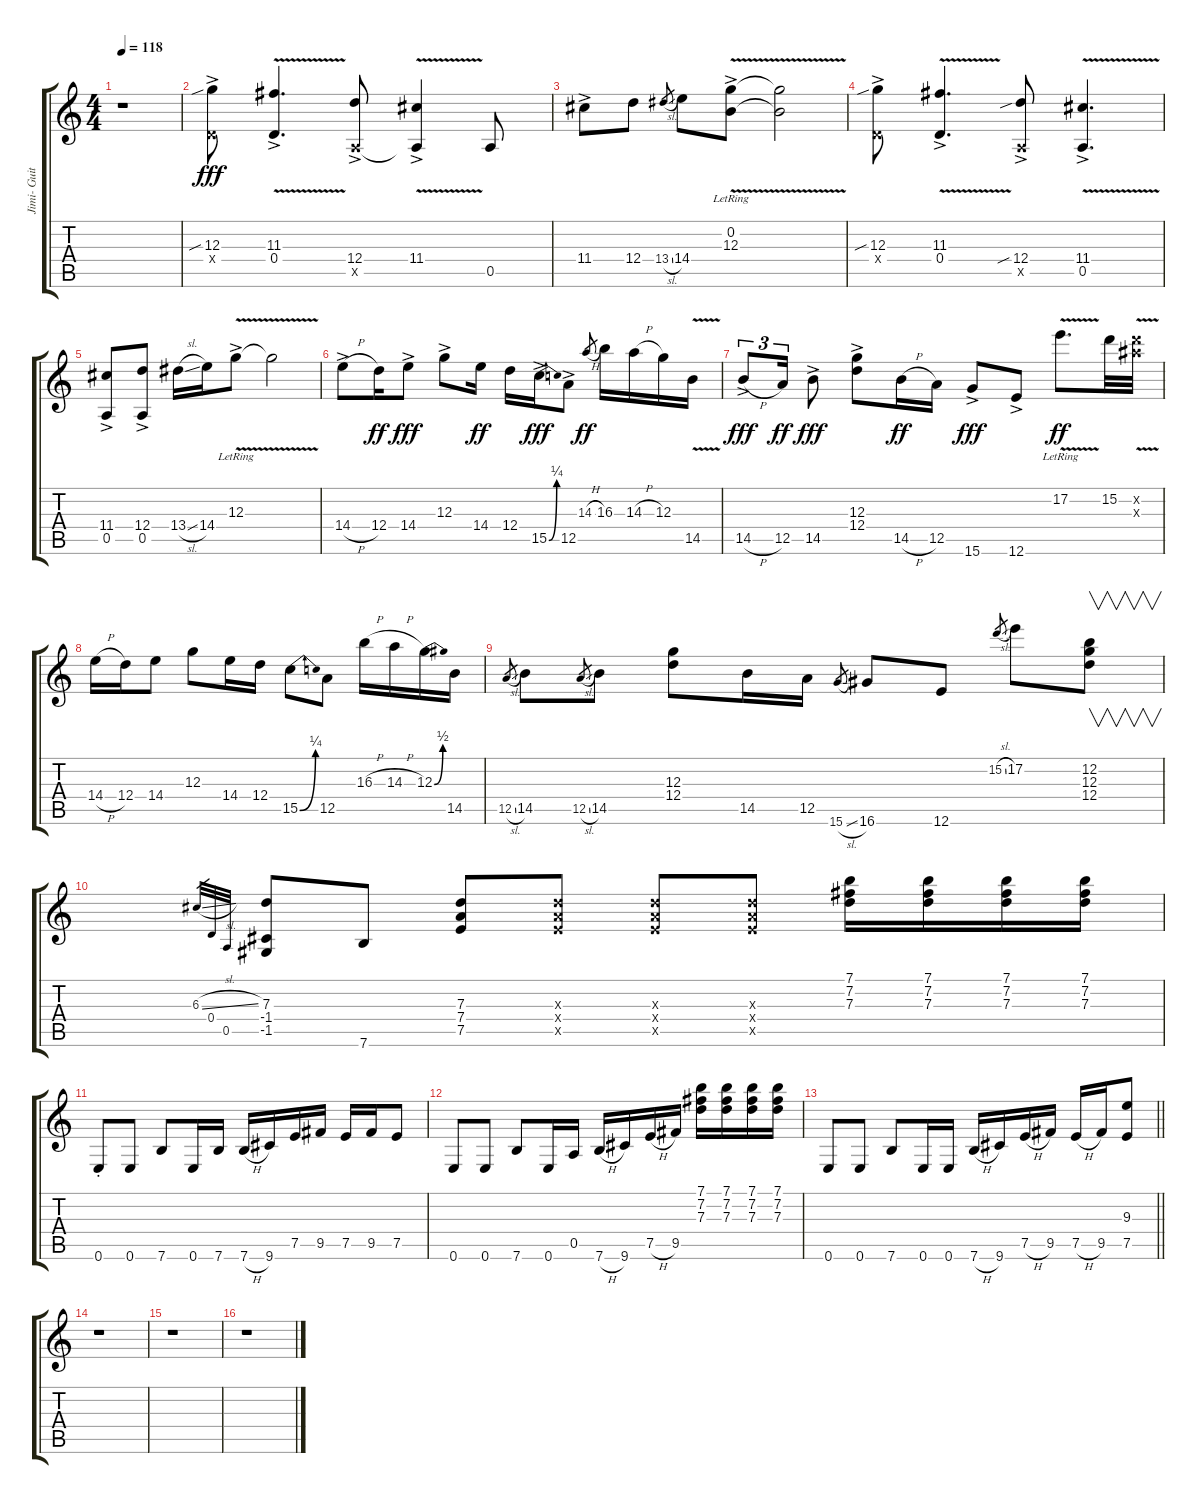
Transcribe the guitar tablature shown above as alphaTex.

\track ("Jimi- Guitar" "Jimi- Guit") {instrument electricguitarjazz}
\staff {score tabs}
\tuning (E4 B3 G3 D3 A2 E2) {hide}
\ts (4 4)
\tempo 118
\clef g2
\ks c
r.1{dy fff instrument electricguitarjazz} |
(12.3{sib ac} 0.4{ac x}).8 (11.3{v ac} 0.4{v ac}).4{d} (12.4{ac} 0.5{ac x}).8 (11.4{v ac} 0.5{v t}).4 0.5.8 |
11.4{ac}.8 12.4.8 13.4{sl}.8{gr} 14.4.8 (0.2{v ac lr} 12.3{v ac lr}).8 (0.2{v t} 12.3{v t}).2 |
(12.3{sib ac} 0.4{ac x}).8 (11.3{v ac} 0.4{v ac}).4{d} (12.4{sib ac} 0.5{ac x}).8 (11.4{v ac} 0.5{v ac}).4{d} |
(11.4{ac} 0.5{ac}).8 (12.4{ac} 0.5{ac}).8 13.4{sl}.16 14.4.16 12.3{v ac lr}.8 12.3{v t}.2 |
14.4{h ac}.8 12.4.16{dy ff} 14.4{ac}.8{dy fff} 12.3{ac}.8 14.4.16{dy ff} 12.4.16 15.5{be (bend 0 0 60 1) ac}.16{dy fff} 12.5{ac}.8 14.3{h}.8{gr dy ff} 16.3.16 14.3{h}.16 12.3.16 14.5{v}.16 |
14.5{h ac}.8{tu (3 2) dy fff} 12.5.16{tu (3 2) dy ff} 14.5{ac}.8{dy fff} (12.3{ac} 12.4{ac}).8 14.5{h}.16{dy ff} 12.5.16 15.6{ac}.8{dy fff} 12.6{ac}.8 17.2{v lr}.8{d dy ff} 15.2.32 (15.2{v x} 15.3{v x}).32 |
14.4{h}.16 12.4.16 14.4.8 12.3.8 14.4.16 12.4.16 15.5{be (bend 0 0 60 1)}.8 12.5.8 16.3{h}.16 14.3{h}.16 12.3{be (bend 0 0 60 2)}.16 14.5.16 |
12.5{sl}.8{gr} 14.5.8 12.5{sl}.8{gr} 14.5.8 (12.3 12.4).8 14.5.16 12.5.16 15.6{sl}.8{gr} 16.6.8 12.6.8 15.2{sl}.8{gr} 17.2.8 (12.2 12.3 12.4).8{v} |
6.3{sl}.32{gr} 0.4.32{gr} 0.5.32{gr} (7.3 -1.4 -1.5).8 7.6.8 (7.3 7.4 7.5).8 (7.3{x} 7.4{x} 7.5{x}).8 (7.3{x} 7.4{x} 7.5{x}).8 (7.3{x} 7.4{x} 7.5{x}).8 (7.1 7.2 7.3).16 (7.1 7.2 7.3).16 (7.1 7.2 7.3).16 (7.1 7.2 7.3).16 |
0.6{st}.8 0.6.8 7.6.8 0.6.16 7.6.16 7.6{h}.16 9.6.16 7.5.16 9.5.16 7.5.16 9.5.16 7.5.8 |
0.6.8 0.6.8 7.6.8 0.6.16 0.5.16 7.6{h}.16 9.6.16 7.5{h}.16 9.5.16 (7.1 7.2 7.3).16 (7.1 7.2 7.3).16 (7.1 7.2 7.3).16 (7.1 7.2 7.3).16 |
\barLineRight lightlight
0.6.8 0.6.8 7.6.8 0.6.16 0.6.16 7.6{h}.16 9.6.16 7.5{h}.16 9.5.16 7.5{h}.16 9.5.16 (9.3 7.5).8 |
r.1 |
r.1 |
r.1
